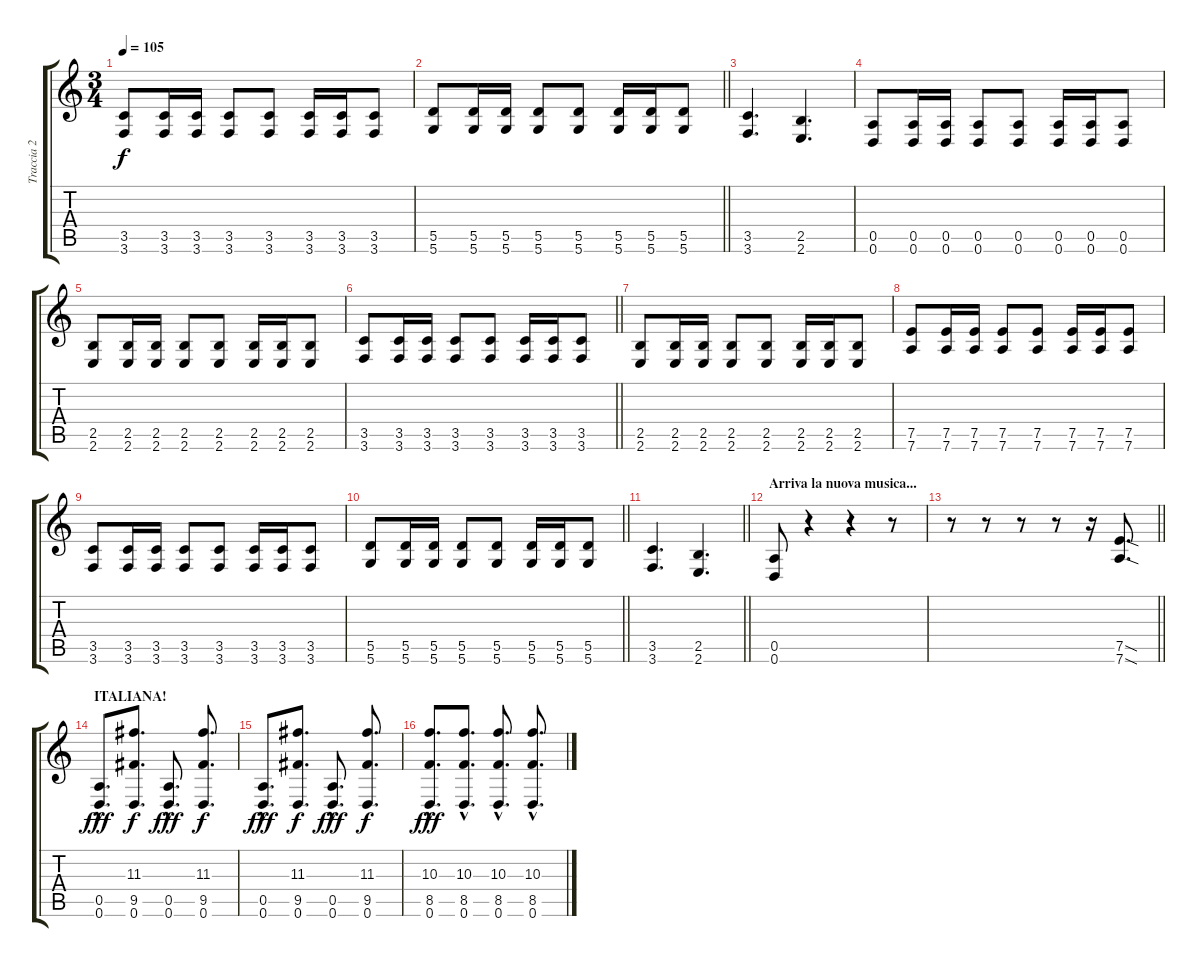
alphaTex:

\track ("Traccia 2" "Traccia 2") {instrument overdrivenguitar}
\staff {score tabs}
\tuning (E4 B3 G3 D3 A2 D2) {hide}
\ts (3 4)
\tempo 105
\clef g2
\ks c
(3.5 3.6).8{dy f} (3.5 3.6).16 (3.5 3.6).16 (3.5 3.6).8 (3.5 3.6).8 (3.5 3.6).16 (3.5 3.6).16 (3.5 3.6).8 |
\barLineRight lightlight
(5.5 5.6).8 (5.5 5.6).16 (5.5 5.6).16 (5.5 5.6).8 (5.5 5.6).8 (5.5 5.6).16 (5.5 5.6).16 (5.5 5.6).8 |
(3.5 3.6).4{d} (2.5 2.6).4{d} |
(0.5 0.6).8 (0.5 0.6).16 (0.5 0.6).16 (0.5 0.6).8 (0.5 0.6).8 (0.5 0.6).16 (0.5 0.6).16 (0.5 0.6).8 |
(2.5 2.6).8 (2.5 2.6).16 (2.5 2.6).16 (2.5 2.6).8 (2.5 2.6).8 (2.5 2.6).16 (2.5 2.6).16 (2.5 2.6).8 |
\barLineRight lightlight
(3.5 3.6).8 (3.5 3.6).16 (3.5 3.6).16 (3.5 3.6).8 (3.5 3.6).8 (3.5 3.6).16 (3.5 3.6).16 (3.5 3.6).8 |
(2.5 2.6).8 (2.5 2.6).16 (2.5 2.6).16 (2.5 2.6).8 (2.5 2.6).8 (2.5 2.6).16 (2.5 2.6).16 (2.5 2.6).8 |
(7.5 7.6).8 (7.5 7.6).16 (7.5 7.6).16 (7.5 7.6).8 (7.5 7.6).8 (7.5 7.6).16 (7.5 7.6).16 (7.5 7.6).8 |
(3.5 3.6).8 (3.5 3.6).16 (3.5 3.6).16 (3.5 3.6).8 (3.5 3.6).8 (3.5 3.6).16 (3.5 3.6).16 (3.5 3.6).8 |
\barLineRight lightlight
(5.5 5.6).8 (5.5 5.6).16 (5.5 5.6).16 (5.5 5.6).8 (5.5 5.6).8 (5.5 5.6).16 (5.5 5.6).16 (5.5 5.6).8 |
\barLineRight lightlight
(3.5 3.6).4{d} (2.5 2.6).4{d} |
\section ("" "Arriva la nuova musica...")
(0.5 0.6).8 r.4 r.4 r.8 |
\barLineRight lightlight
r.8 r.8 r.8 r.8 r.16 (7.5{sod} 7.6{sod}).8{d} |
\section ("" "ITALIANA!")
(0.5{hac} 0.6{hac}).8{d dy fff} (11.3 9.5 0.6).8{d dy f} (0.5{hac} 0.6{hac}).8{d dy fff} (11.3 9.5 0.6).8{d dy f} |
(0.5{hac} 0.6{hac}).8{d dy fff} (11.3 9.5 0.6).8{d dy f} (0.5{hac} 0.6{hac}).8{d dy fff} (11.3 9.5 0.6).8{d dy f} |
(10.3 8.5{hac} 0.6{hac}).8{d dy fff} (10.3 8.5{hac} 0.6{hac}).8{d} (10.3 8.5{hac} 0.6{hac}).8{d} (10.3 8.5{hac} 0.6{hac}).8{d}
